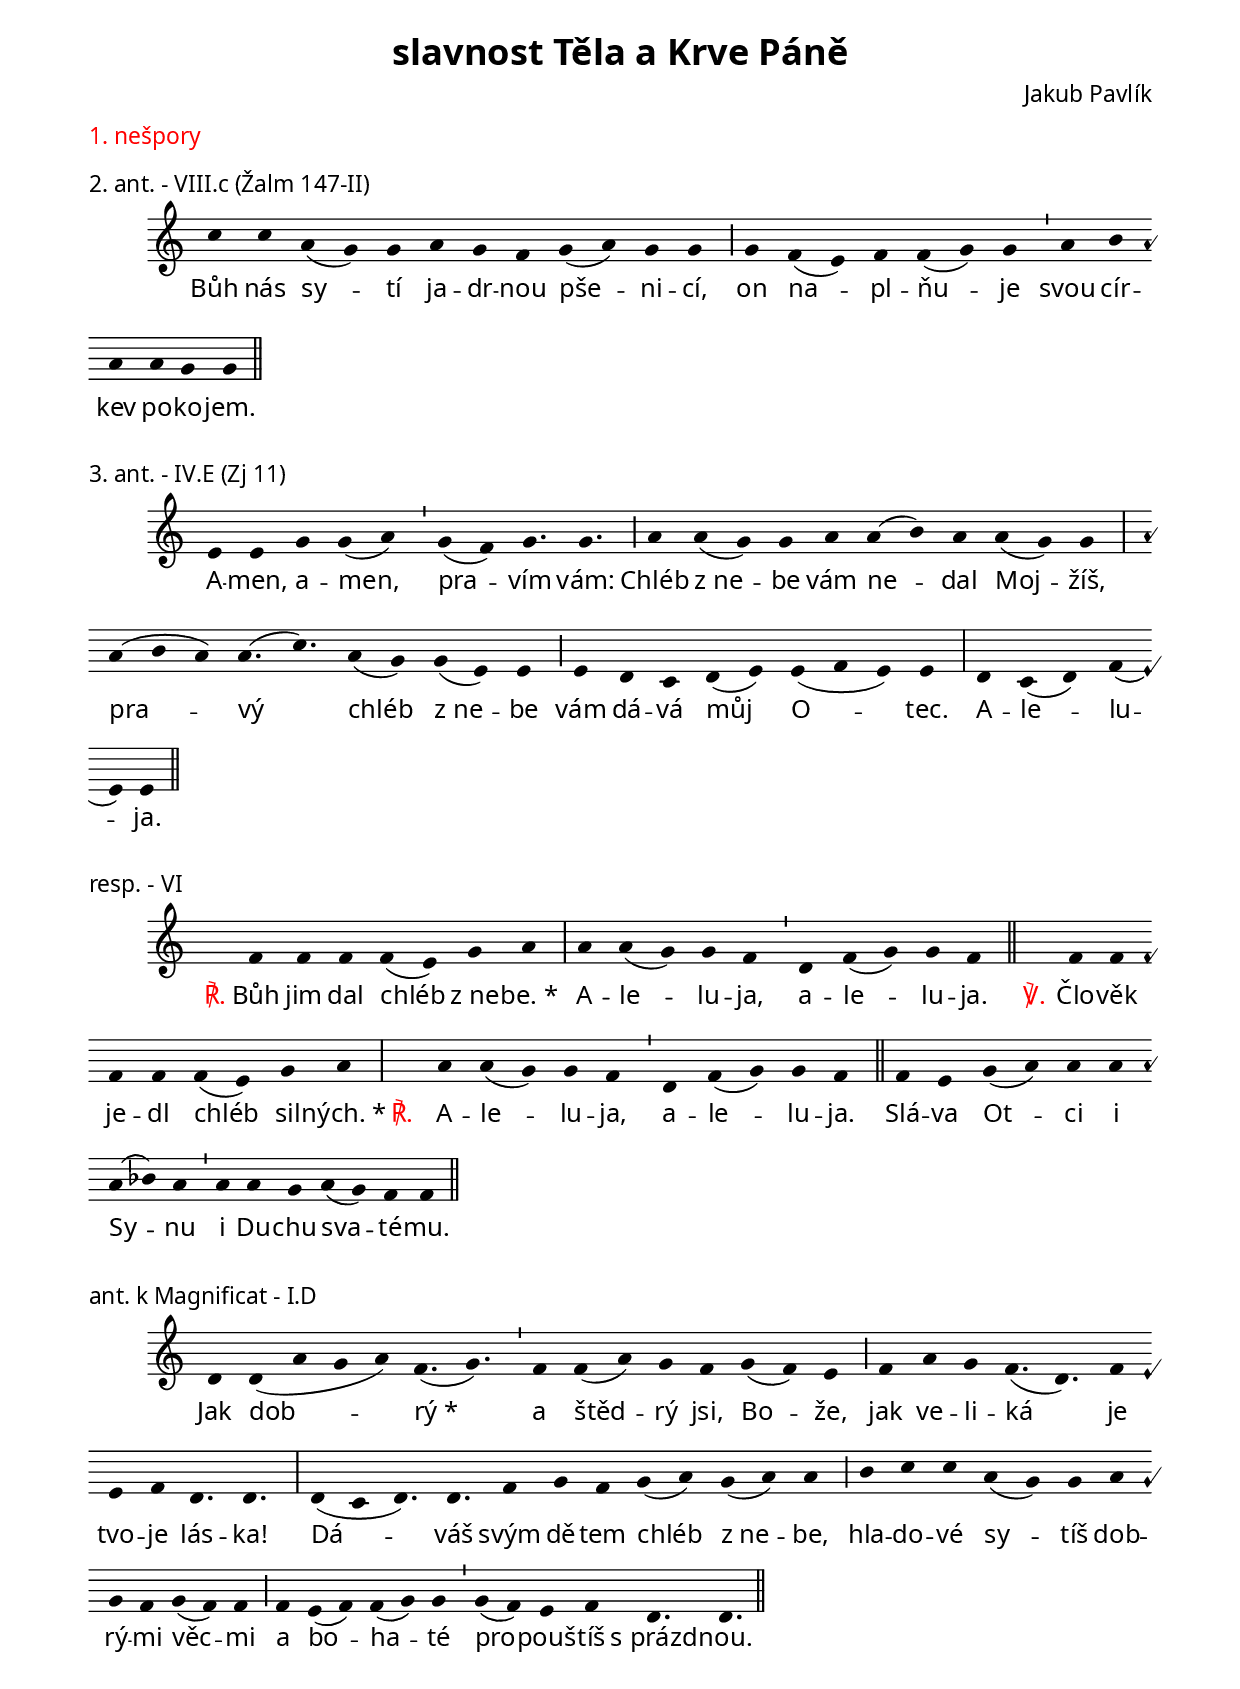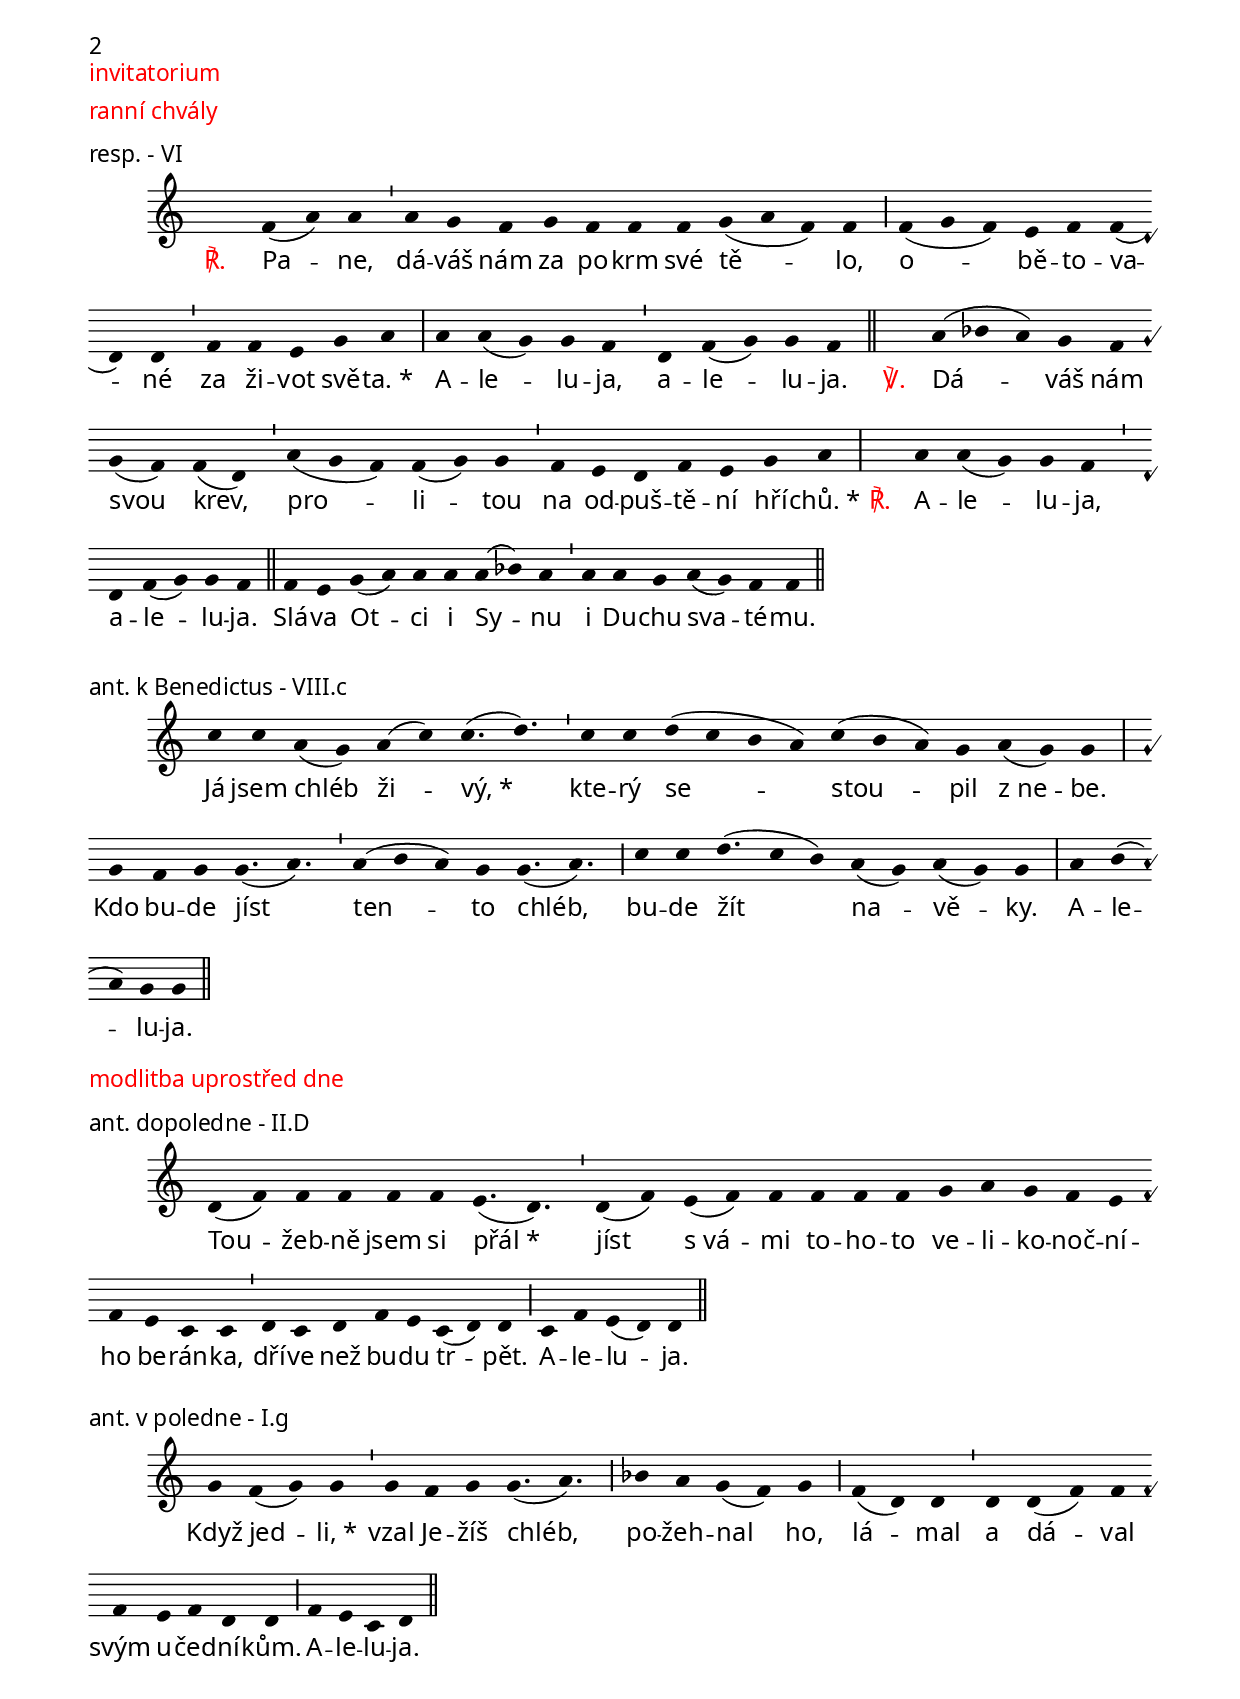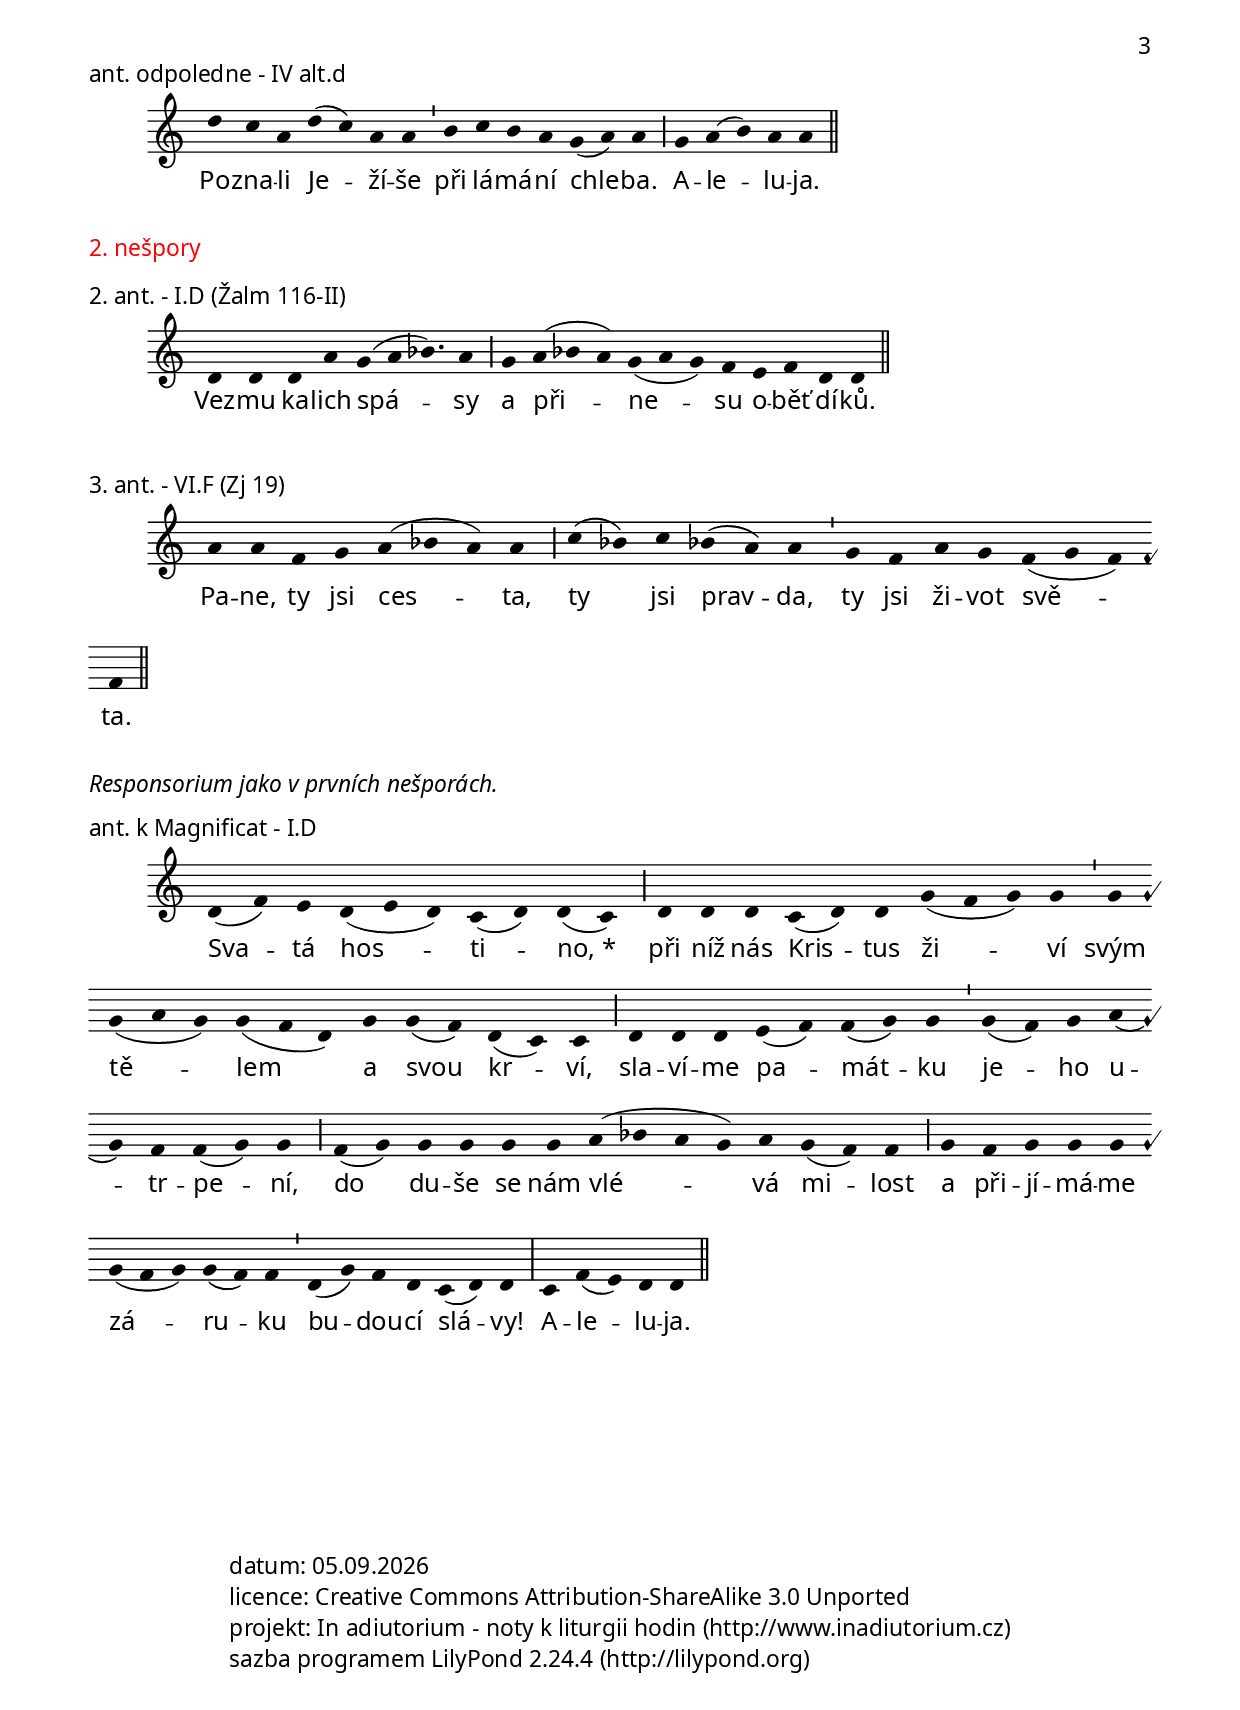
\version "2.14.2"

\header {
  title = "slavnost Těla a Krve Páně"
  composer = "Jakub Pavlík"
}

\include "spolecne.ly"
\include "dilyresponsorii.ly"

\markup {\nadpisHodinka {"1. nešpory"}}

\score {
  \relative c' {
    \choralniRezim
    
  }
  \addlyrics {
    Hos -- po -- din je mi -- lo -- srd -- ný a dob -- ro -- tivý:
    usta -- no -- vil pa -- mát -- ku na své di -- vy,
    dal po -- krm těm, kdo se ho bo -- jí.
  }
  \header {
    quid = "1. ant."
    modus = ""
    differentia = "" 
    psalmus = "Žalm 111"
    id = ""
    piece = \markup {\sestavTitulek}
  }
}

\score {
  \relative c'' {
    \choralniRezim
    c4 c a( g) g a g f g( a) g g \barMaior
    g f( e) f f( g) g \barMin a b a a g g \barFinalis
  }
  \addlyrics {
    Bůh nás sy -- tí ja -- dr -- nou pše -- ni -- cí,
    on na -- pl -- ňu -- je svou cír -- kev po -- ko -- jem.
  }
  \header {
    quid = "2. ant."
    modus = "VIII"
    differentia = "c" 
    psalmus = "Žalm 147-II"
    id = ""
    piece = \markup {\sestavTitulek}
  }
}

\score {
  \relative c' {
    \choralniRezim
    e4 e g g( a) \barMin g( f) g4. g \barMaior
    a4 a( g) g a a( b) a a( g) g \barMax
    a( b a) a4.( c) a4( g) g( e) e \barMaior
    e d c d( e) e( f e) e \barMax
    d c( d) f( e) e \barFinalis
  }
  \addlyrics {
    A -- men, a -- men, pra -- vím vám:
    Chléb z_ne -- be vám ne -- dal Moj -- žíš,
    pra -- vý chléb z_ne -- be vám dá -- vá můj O -- tec.
    A -- le -- lu -- ja.
  }
  \header {
    quid = "3. ant."
    modus = "IV"
    differentia = "E" 
    psalmus = "Zj 11"
    id = ""
    piece = \markup {\sestavTitulek}
  }
}

\score {
  \relative c' {
    \choralniRezim
    
    % R
    \neviditelna f
    f4 f f f( e) g a \barMax
    \respVIalelujaResponsum \barFinalis
    % V
    \neviditelna f
    f4 f f f f( e) g a \barMax
    % R
    \neviditelna a
    \respVIalelujaResponsum \barFinalis
    % Slava
    \respVIalelujaDoxologie \barFinalis
  }
  \addlyrics {
    \Response Bůh jim dal chléb z_ne -- be._* 
    A -- le -- lu -- ja, a -- le -- lu -- ja.
    \Verse Člo -- věk je -- dl chléb sil -- ných._*
    \Response A -- le -- lu -- ja, a -- le -- lu -- ja.
    \textRespDoxologie
  }
  \header {
    quid = "resp."
    modus = "VI"
    id = ""
    piece = \markup {\sestavTitulekResp}
  }
}

\score {
  \relative c' {
    \choralniRezim
    d4 d( a' g a) f4.( g) \barMin f4 f( a) g f g( f) e \barMaior
    f a g f4.( d) f4 e f d4. d \barMax
    
    d4( c d4.) d f4 g f g( a) g( a) a \barMaior
    b c c a( g) g a g f g( f) f \barMaior
    f e( f) f( g) g \barMin g( f) e f d4. d \barFinalis
  }
  \addlyrics {
    Jak dob -- rý_* a štěd -- rý jsi, Bo -- že,
    jak ve -- li -- ká je tvo -- je lás -- ka!
    
    Dá -- váš svým dě -- tem chléb z_ne -- be,
    hla -- do -- vé sy -- tíš dob -- rý -- mi věc -- mi
    a bo -- ha -- té pro -- pouš -- tíš s_prázd -- nou.
  }
  \header {
    quid = "ant. k Magnificat"
    modus = "I"
    differentia = "D" 
    psalmus = ""
    id = ""
    piece = \markup {\sestavTitulekBezZalmu}
  }
}

\markup {\nadpisHodinka {"invitatorium"}}

\score {
  \relative c' {
    \choralniRezim
    
  }
  \addlyrics {
    Pojď -- me, klaň -- me se Kris -- tu, na -- še -- mu Pá -- nu;
    on je chléb ži -- vo -- ta.
  }
  \header {
    quid = "ant."
    modus = ""
    differentia = "" 
    psalmus = ""
    id = ""
    piece = \markup {\sestavTitulekBezZalmu}
  }
}

\markup {\nadpisHodinka {"ranní chvály"}}

\score {
  \relative c' {
    \choralniRezim
    
  }
  \addlyrics {
    An -- děl -- ským po -- kr -- mem jsi ži -- vil svůj lid,
    a dá -- vals jim chléb z_ne -- be.
    A -- le -- lu -- ja.
  }
  \header {
    quid = "1. ant."
    modus = ""
    differentia = "" 
    psalmus = "Žalm 63"
    id = ""
    piece = \markup {\sestavTitulek}
  }
}

\score {
  \relative c' {
    \choralniRezim
    
  }
  \addlyrics {
    Kně -- ží Pá -- ně
    při -- ná -- še -- jí Bo -- hu ka -- did -- lo a chle -- by.
    A -- le -- lu -- ja.
  }
  \header {
    quid = "2. ant."
    modus = ""
    differentia = "" 
    psalmus = "Dan 3-III"
    id = ""
    piece = \markup {\sestavTitulek}
  }
}

\score {
  \relative c' {
    \choralniRezim
    
  }
  \addlyrics {
    Kdo zví -- tě -- zí, to -- mu dám ta -- jem -- nou ma -- nu
    a no -- vé jmé -- no.
    A -- le -- lu -- ja.
  }
  \header {
    quid = "3. ant."
    modus = ""
    differentia = "" 
    psalmus = "Žalm 149"
    id = ""
    piece = \markup {\sestavTitulek}
  }
}

\score {
  \relative c' {
    \choralniRezim
    
    % R
    \neviditelna f
    f4( a) a \barMin a g f g f f f g( a f) f \barMaior f( g f) e f f( d) d \barMin f f e g a \barMax
    \respVIalelujaResponsum \barFinalis
    % V
    \neviditelna f
    a( bes a) g f g( f) f( d) \barMin a'( g f) f( g) g \barMin f e d f e g a \barMax
    % R
    \neviditelna a
    \respVIalelujaResponsum \barFinalis
    % Slava
    \respVIalelujaDoxologie \barFinalis
  }
  \addlyrics {
    \Response Pa -- ne, dá -- váš nám za po -- krm své tě -- lo, o -- bě -- to -- va -- né za ži -- vot svě -- ta._*
    A -- le -- lu -- ja, a -- le -- lu -- ja.
    \Verse Dá -- váš nám svou krev, pro -- li -- tou na od -- puš -- tě -- ní hří -- chů._*
    \Response A -- le -- lu -- ja, a -- le -- lu -- ja.
    \textRespDoxologie
  }
  \header {
    quid = "resp."
    modus = "VI"
    id = ""
    piece = \markup {\sestavTitulekResp}
  }
}

\score {
  \relative c'' {
    \choralniRezim
    c4 c a( g) a( c) c4.( d) \barMin c4 c d( c b a) c( b a) g a( g) g \barMax 
    g f g g4.( a) \barMin a4( b a) g g4.( a) \barMaior c4 c d4.( c4 b) a( g) a( g) g \barMax
    a b( a) g g \barFinalis
  }
  \addlyrics {
    Já jsem chléb ži -- vý,_* kte -- rý se -- stou -- pil z_ne -- be.
    Kdo bu -- de jíst ten -- to chléb, bu -- de žít na -- vě -- ky.
    A -- le -- lu -- ja.
  }
  \header {
    quid = "ant. k Benedictus"
    modus = "VIII"
    differentia = "c" 
    psalmus = ""
    id = ""
    piece = \markup {\sestavTitulekBezZalmu}
  }
}

\markup {\nadpisHodinka {"modlitba uprostřed dne"}}

\score {
  \relative c' {
    \choralniRezim
    d4( f) f f f f e4.( d) \barMin
    d4( f) e( f) f f f f g a g f e f e c c \barMin
    d c d f e c( d) d \barMaior
    c f e( d) d \barFinalis
  }
  \addlyrics {
    Tou -- žeb -- ně jsem si přál_*
    jíst s_vá -- mi to -- ho -- to ve -- li -- ko -- noč -- ní -- ho be -- rán -- ka,
    dří -- ve než bu -- du tr -- pět.
    A -- le -- lu -- ja.
  }
  \header {
    quid = "ant. dopoledne"
    modus = "II"
    differentia = "D" 
    psalmus = ""
    id = ""
    fons = "Svatý týden, čtvrtek, ad Benedictus; přidáno aleluja"
    piece = \markup {\sestavTitulekBezZalmu}
  }
}

\score {
  \relative c'' {
    \choralniRezim
    g4 f( g) g \barMin g f g g4.( a) \barMaior
    bes4 a g( f) g \barMaior
    f( d) d \barMin d d( f) f f e f d d \barMaior
    f e c d \barFinalis
  }
  \addlyrics {
    Když jed -- li,_* vzal Je -- žíš chléb,
    po -- žeh -- nal ho,
    lá -- mal a dá -- val svým u -- čed -- ní -- kům.
    A -- le -- lu -- ja.
  }
  \header {
    quid = "ant. v poledne"
    modus = "I"
    differentia = "g" 
    psalmus = ""
    id = ""
    fons = "Velikonoční triduum, Zelený čtvrtek, ad Magnificat; přidáno aleluja"
    piece = \markup {\sestavTitulekBezZalmu}
  }
}

\score {
  \relative c'' {
    \choralniRezim
    d4 c a d( c) a a \barMin b c b a g( a) a \barMaior
    g a( b) a a \barFinalis
  }
  \addlyrics {
    Po -- zna -- li Je -- ží -- še při lá -- má -- ní chle -- ba.
    A -- le -- lu -- ja.
  }
  \header {
    quid = "ant. odpoledne"
    modus = "IV alt"
    differentia = "d" 
    psalmus = ""
    id = ""
    piece = \markup {\sestavTitulekBezZalmu}
  }
}

\markup {\nadpisHodinka {"2. nešpory"}}

\score {
  \relative c' {
    \choralniRezim
    
  }
  \addlyrics {
    Pán Je -- žíš,
    kněz na -- vě -- ky po -- dle řá -- du Mel -- chi -- ze -- de -- cho -- va,
    se o -- bě -- tu -- je pod způ -- so -- ba -- mi chle -- ba a ví -- na.
  }
  \header {
    quid = "1. ant."
    modus = ""
    differentia = "" 
    psalmus = "Žalm 110"
    id = ""
    piece = \markup {\sestavTitulek}
  }
}

\score {
  \relative c' {
    \choralniRezim
    d4 d d a' g( a bes4.) a4 \barMaior
    g a( bes a) g( a g) f e f d d \barFinalis
  }
  \addlyrics {
    Vez -- mu ka -- lich spá -- sy
    a při -- ne -- su o -- běť dí -- ků.
  }
  \header {
    quid = "2. ant."
    modus = "I"
    differentia = "D" 
    psalmus = "Žalm 116-II"
    id = ""
    piece = \markup {\sestavTitulek}
  }
}

\score {
  \relative c'' {
    \choralniRezim
    a4 a f g a( bes a) a \barMaior
    c( bes) c bes( a) a \barMin g f a g f( g f) f \barFinalis
  }
  \addlyrics {
    Pa -- ne, ty jsi ces -- ta, 
    ty jsi prav -- da,
    ty jsi ži -- vot svě -- ta.
  }
  \header {
    quid = "3. ant."
    modus = "VI"
    differentia = "F" 
    psalmus = "Zj 19"
    id = ""
    piece = \markup {\sestavTitulek}
  }
}

\markup\italic{Responsorium jako v prvních nešporách.}

\score {
  \relative c' {
    \choralniRezim
    d( f) e d( e d) c( d) d( c) \barMaior
    d d d c( d) d g( f g) g \barMin g g( a g) g( f d) g g( f) d( c) c \barMaior
    d d d e( f) f( g) g \barMin g( f) g a( g) f f( g) g \barMaior
    f( g) g g g g a( bes a g) a g( f) f \barMaior
    g f g g g g( f g) g( f) f \barMin d( g) f d c( d) d \barMax
    c f( e) d d \barFinalis
  }
  \addlyrics {
    % Jedno dlouhe rozvite osloveni - bez jakehokoli nasledneho
    % sdeleni.
    Sva -- tá hos -- ti -- no,_*
    při níž nás Kris -- tus ži -- ví svým tě -- lem a svou kr -- ví,
    sla -- ví -- me pa -- mát -- ku je -- ho u -- tr -- pe -- ní,
    do du -- še se nám vlé -- vá mi -- lost
    a při -- jí -- má -- me zá -- ru -- ku bu -- dou -- cí slá -- vy!
    A -- le -- lu -- ja.
  }
  \header {
    quid = "ant. k Magnificat"
    modus = "I"
    differentia = "D" 
    psalmus = ""
    id = ""
    piece = \markup {\sestavTitulekBezZalmu}
  }
}